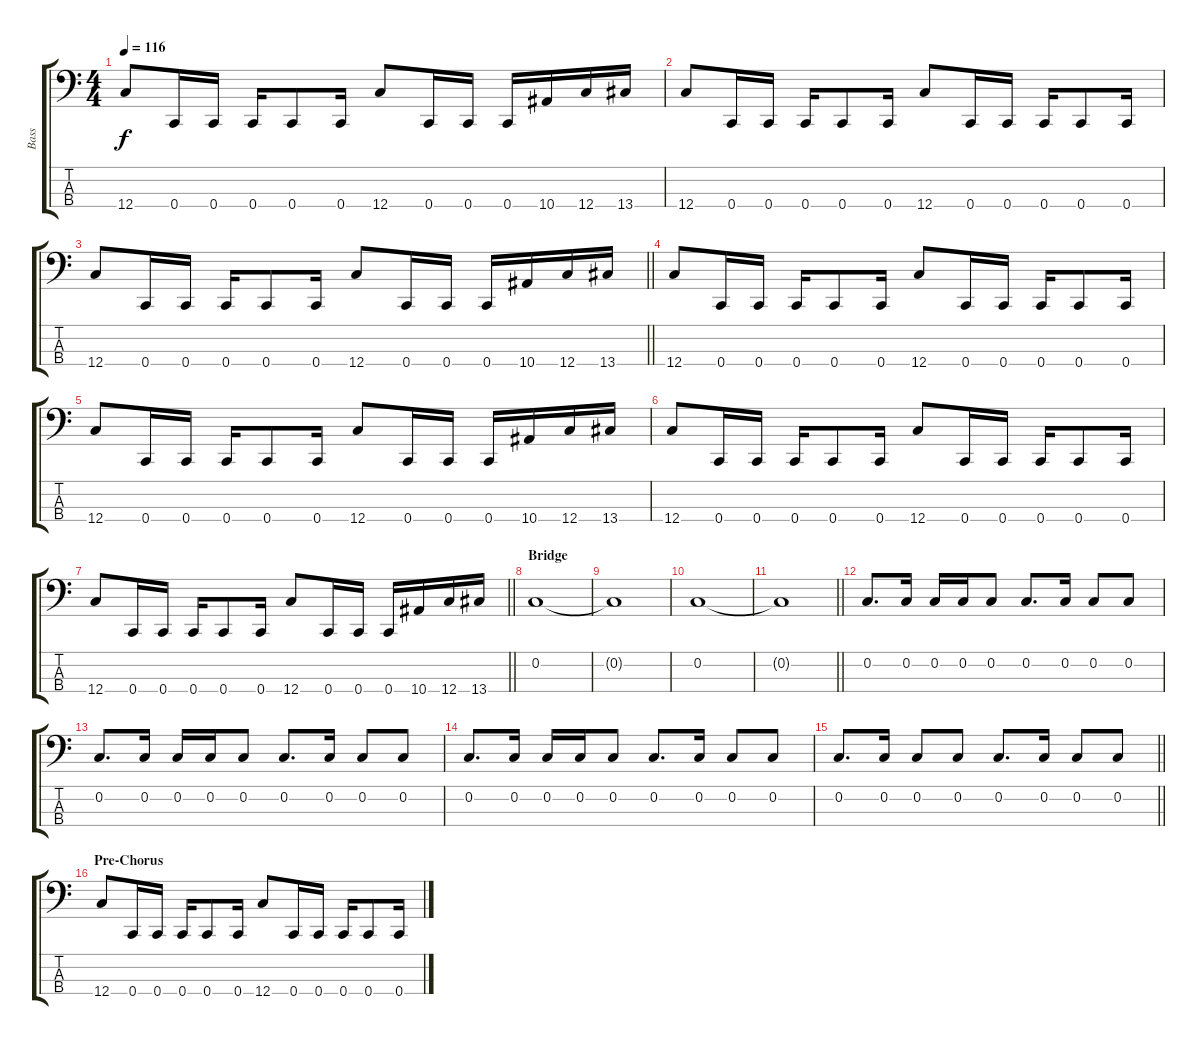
\track ("Bass" "Bass") {instrument electricbassfinger}
\staff {score tabs}
\tuning (F2 C2 G1 C1) {hide}
\ts (4 4)
\tempo 116
\clef f4
\ks c
12.4.8{dy f} 0.4.16 0.4.16 0.4.16 0.4.8 0.4.16 12.4.8 0.4.16 0.4.16 0.4.16 10.4.16 12.4.16 13.4.16 |
12.4.8 0.4.16 0.4.16 0.4.16 0.4.8 0.4.16 12.4.8 0.4.16 0.4.16 0.4.16 0.4.8 0.4.16 |
\barLineRight lightlight
12.4.8 0.4.16 0.4.16 0.4.16 0.4.8 0.4.16 12.4.8 0.4.16 0.4.16 0.4.16 10.4.16 12.4.16 13.4.16 |
\section ("" "")
12.4.8 0.4.16 0.4.16 0.4.16 0.4.8 0.4.16 12.4.8 0.4.16 0.4.16 0.4.16 0.4.8 0.4.16 |
12.4.8 0.4.16 0.4.16 0.4.16 0.4.8 0.4.16 12.4.8 0.4.16 0.4.16 0.4.16 10.4.16 12.4.16 13.4.16 |
12.4.8 0.4.16 0.4.16 0.4.16 0.4.8 0.4.16 12.4.8 0.4.16 0.4.16 0.4.16 0.4.8 0.4.16 |
\barLineRight lightlight
12.4.8 0.4.16 0.4.16 0.4.16 0.4.8 0.4.16 12.4.8 0.4.16 0.4.16 0.4.16 10.4.16 12.4.16 13.4.16 |
\section ("" "Bridge")
0.2.1 |
0.2{t}.1 |
0.2.1 |
\barLineRight lightlight
0.2{t}.1 |
\section ("" "")
0.2.8{d volume 12} 0.2.16 0.2.16 0.2.16 0.2.8 0.2.8{d} 0.2.16 0.2.8 0.2.8 |
0.2.8{d} 0.2.16 0.2.16 0.2.16 0.2.8 0.2.8{d} 0.2.16 0.2.8 0.2.8 |
0.2.8{d} 0.2.16 0.2.16 0.2.16 0.2.8 0.2.8{d} 0.2.16 0.2.8 0.2.8 |
\barLineRight lightlight
0.2.8{d} 0.2.16 0.2.8 0.2.8 0.2.8{d} 0.2.16 0.2.8 0.2.8 |
\section ("" "Pre-Chorus")
12.4.8{volume 16} 0.4.16 0.4.16 0.4.16 0.4.8 0.4.16 12.4.8 0.4.16 0.4.16 0.4.16 0.4.8 0.4.16
